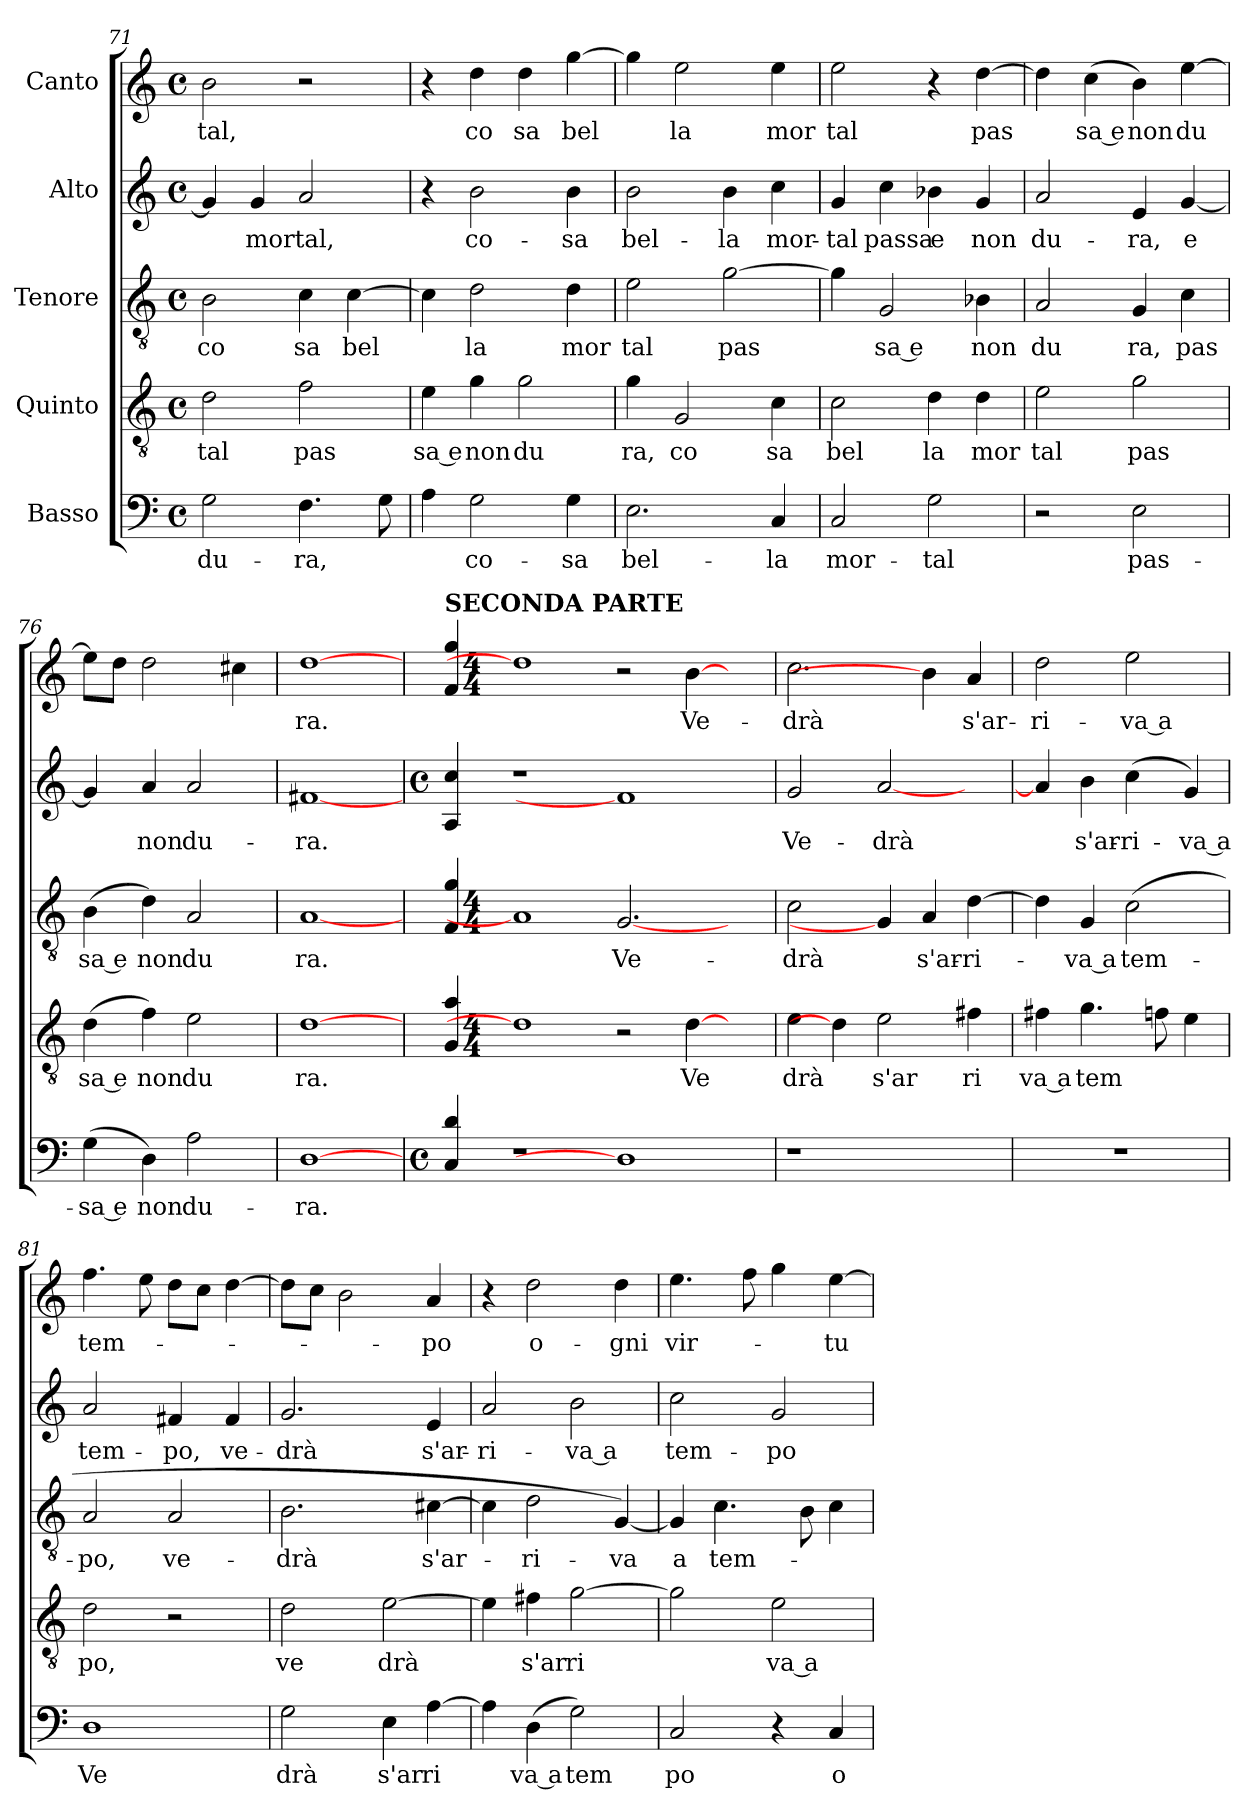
**kern	**text	**kern	**text	**kern	**text	**kern	**text	**kern	**text
*part5	*part5	*part4	*part4	*part3	*part3	*part2	*part2	*part1	*part1
*staff5	*staff5	*staff4	*staff4	*staff3	*staff3	*staff2	*staff2	*staff1	*staff1
*I"Basso	*	*I"Quinto	*	*I"Tenore	*	*I"Alto	*	*I"Canto	*
*clefF4	*	*clefGv2	*	*clefGv2	*	*clefG2	*	*clefG2	*
*M4/4	*	*M4/4	*	*M4/4	*	*M4/4	*	*M4/4	*
*met(c)	*	*met(c)	*	*met(c)	*	*met(c)	*	*met(c)	*
=71	=71	=71	=71	=71	=71	=71	=71	=71	=71
!	!LO:LY:b:cj	!	!LO:LY:b:cj	!	!LO:LY:b:cj	!	!	!	!LO:LY:b:cj
2G\	du-	2d\	tal	2B\	co	4g/]	.	2b\	tal,
!	!	!	!	!	!	!	!LO:LY:b:cj	!	!
.	.	.	.	.	.	4g/	mortal,	.	.
!	!LO:LY:b	!	!LO:LY:b:cj	!	!LO:LY:b:cj	!	!	!	!
4.F\	-ra,	2f\	pas	4c\	sa	2a/	.	2r	.
!	!	!	!	!	!LO:LY:b	!	!	!	!
.	.	.	.	[>4c\	bel	.	.	.	.
8G\	.	.	.	.	.	.	.	.	.
=72	=72	=72	=72	=72	=72	=72	=72	=72	=72
!	!	!	!LO:LY:b:rj	!	!	!	!	!	!
4A\	.	4e\	sa e	4c\]	.	4r	.	4r	.
!	!LO:LY:b:cj	!	!LO:LY:b:cj	!	!LO:LY:b:cj	!	!LO:LY:b:cj	!	!LO:LY:b:cj
2G\	co-	4g\	non	2d\	la	2b\	co-	4dd\	co
!	!	!	!LO:LY:b:cj	!	!	!	!	!	!LO:LY:b:cj
.	.	2g\	du	.	.	.	.	4dd\	sa
!	!LO:LY:b:cj	!	!	!	!LO:LY:b:cj	!	!LO:LY:b:cj	!	!LO:LY:b
4G\	-sa	.	.	4d\	mor	4b\	-sa	[>4gg\	bel
=73	=73	=73	=73	=73	=73	=73	=73	=73	=73
!	!LO:LY:b:cj	!	!LO:LY:b:cj	!	!LO:LY:b:cj	!	!LO:LY:b:cj	!	!
2.E\	bel-	4g\	ra,	2e\	tal	2b\	bel-	4gg\]	.
!	!	!	!LO:LY:b:cj	!	!	!	!	!	!LO:LY:b:cj
.	.	2G/	co	.	.	.	.	2ee\	la
!	!	!	!	!	!LO:LY:b	!	!LO:LY:b:cj	!	!
.	.	.	.	[>2g\	pas	4b\	-la	.	.
!	!LO:LY:b:cj	!	!LO:LY:b:cj	!	!	!	!LO:LY:b:cj	!	!LO:LY:b:cj
4C/	-la	4c\	sa	.	.	4cc\	mor-	4ee\	mor
=74	=74	=74	=74	=74	=74	=74	=74	=74	=74
!	!LO:LY:b:cj	!	!LO:LY:b:cj	!	!	!	!LO:LY:b:cj	!	!LO:LY:b:cj
2C/	mor-	2c\	bel	4g\]	.	4g/	-tal	2ee\	tal
!	!	!	!	!	!LO:LY:b:rj	!	!LO:LY:b:cj	!	!
.	.	.	.	2G/	sa e	4cc\	passa	.	.
!	!LO:LY:b:cj	!	!LO:LY:b:cj	!	!	!	!LO:LY:b	!	!
2G\	-tal	4d\	la	.	.	4b-X\	e	4r	.
!	!	!	!LO:LY:b:cj	!	!LO:LY:b:cj	!	!LO:LY:b:cj	!	!LO:LY:b
.	.	4d\	mor	4B-X\	non	4g/	non	[>4dd\	pas
=75	=75	=75	=75	=75	=75	=75	=75	=75	=75
!	!	!	!LO:LY:b:cj	!	!LO:LY:b:cj	!	!LO:LY:b:cj	!	!
2r	.	2e\	tal	2A/	du	2a/	du-	4dd\]	.
!	!	!	!	!	!	!	!	!	!LO:LY:b:rj
.	.	.	.	.	.	.	.	(<4cc\	sa e
!	!LO:LY:b:cj	!	!LO:LY:b:cj	!	!LO:LY:b:cj	!	!LO:LY:b:cj	!	!LO:LY:b:cj
2E\	pas-	2g\	pas	4G/	ra,	4e/	-ra,	4b\)	non
!	!	!	!	!	!LO:LY:b:cj	!	!LO:LY:b:cj	!	!LO:LY:b
.	.	.	.	4c\	pas	[<4g/	e	[>4ee\	du
=76	=76	=76	=76	=76	=76	=76	=76	=76	=76
!	!LO:LY:b:rj	!	!LO:LY:b:rj	!	!LO:LY:b:rj	!	!	!	!
(<4G\	-sa e	(<4d\	sa e	(<4B\	sa e	4g/]	.	8ee\L]	.
.	.	.	.	.	.	.	.	8dd\J	.
!	!LO:LY:b:cj	!	!LO:LY:b:cj	!	!LO:LY:b:cj	!	!LO:LY:b:cj	!	!
4D\)	non	4f\)	non	4d\)	non	4a/	non	2dd\	.
!	!LO:LY:b:cj	!	!LO:LY:b:cj	!	!LO:LY:b:cj	!	!LO:LY:b:cj	!	!
2A\	du-	2e\	du	2A/	du	2a/	du-	.	.
.	.	.	.	.	.	.	.	4cc#\	.
=77	=77	=77	=77	=77	=77	=77	=77	=77	=77
!	!LO:LY:b:cj	!	!LO:LY:b:cj	!	!LO:LY:b:cj	!	!LO:LY:b:cj	!	!LO:LY:b:cj
[1D	-ra.	[1d	ra.	[1A	ra.	[1f#X	-ra.	[1dd	ra.
!!LO:LB:g=z
=78	=78!	=78	=78!	=78	=78!	=78	=78!	=78!	=78!
*M4/4	*	*	*	*	*	*M4/4	*	*	*
*met(c)	*	*	*	*	*	*met(c)	*	*	*
!	!	!	!	!	!	!	!	!LO:TX:a:B:t=SECONDA PARTE	!
4d/ 4C/	.	4a/ 4G/	.	4g/ 4F/	.	4cc/ 4A/	.	4f/ 4gg/	.
*	*	*M4/4	*	*M4/4	*	*	*	*M4/4	*
*	*	*met(c)	*	*met(c)	*	*	*	*met(c)	*
!LO:N:vis=1	!	!	!	!	!	!LO:N:vis=1	!	!	!
1r	.	1d]	.	1A]	.	1r	.	1dd]	.
!	!	!	!	!	!LO:LY:b:cj	!	!	!	!
1D]	.	2r	.	[2.G	Ve-	1f#]	.	2r	.
!	!	!	!LO:LY:b:cj	!	!	!	!	!	!LO:LY:b:cj
.	.	[4d\	Ve	.	.	.	.	[4b\	Ve-
.	.	4ryy	.	4ryy	.	.	.	4ryy	.
=79	=79	=79	=79	=79	=79	=79	=79	=79	=79
!	!	!	!LO:LY:b:cj	!	!LO:LY:b:cj	!	!LO:LY:b:cj	!	!LO:LY:b:cj
1r	.	4e\	drà	2c\	-drà	2g/	Ve-	2.cc\	-drà
.	.	4d\]	.	.	.	.	.	.	.
!	!	!	!LO:LY:b:cj	!	!	!	!LO:LY:b	!	!
.	.	2e\	s'ar	4G]	.	[<2a/	-drà	.	.
!	!	!	!	!	!LO:LY:b:cj	!	!	!	!
.	.	.	.	4A/	s'ar-	.	.	4b\]	.
!	!	!	!LO:LY:b:cj	!	!LO:LY:b:cj	!	!	!	!LO:LY:b:cj
4ryy	.	4f#X\	ri	[>4d\	-ri-	4ryy	.	4a/	s'ar-
=80	=80	=80	=80	=80	=80	=80	=80	=80	=80
!	!	!	!LO:LY:b:rj	!	!	!	!	!	!LO:LY:b:cj
1r	.	4f#X\	va a	4d\]	.	4a/]	.	2dd\	-ri-
!	!	!	!LO:LY:b	!	!LO:LY:b:rj	!	!LO:LY:b:cj	!	!
.	.	(<4.g\	tem	4G/	-va a	4b\	s'ar-	.	.
!	!	!	!	!	!LO:LY:b:cj	!	!LO:LY:b:cj	!	!LO:LY:b:rj
.	.	.	.	(2c\	tem-	(>4cc\	-ri-	2ee\	-va a
.	.	8fn\	.	.	.	.	.	.	.
!	!	!	!	!	!	!	!LO:LY:b:rj	!	!
.	.	4e\	.	.	.	4g/)	-va a	.	.
=81	=81	=81	=81	=81	=81	=81	=81	=81	=81
!	!LO:LY:b:cj	!	!LO:LY:b:cj	!	!LO:LY:b:cj	!	!LO:LY:b:cj	!	!LO:LY:b
1D	Ve	2d\	po,	2A/	-po,	2a/	tem-	4.ff\	tem-
.	.	.	.	.	.	.	.	8ee\	.
!	!	!	!	!	!LO:LY:b:cj	!	!LO:LY:b:cj	!	!
.	.	2r	.	2A/	ve-	4f#X/	-po,	8dd\L	.
.	.	.	.	.	.	.	.	8cc\J	.
!	!	!	!	!	!	!	!LO:LY:b:cj	!	!
.	.	.	.	.	.	4f#/	ve-	[>4dd\	.
=82	=82	=82	=82	=82	=82	=82	=82	=82	=82
!	!LO:LY:b:cj	!	!LO:LY:b:cj	!	!LO:LY:b:cj	!	!LO:LY:b:cj	!	!
2G\	drà	2d\	ve	2.B\	-drà	2.g/	-drà	8dd\L]	.
.	.	.	.	.	.	.	.	8cc\J	.
.	.	.	.	.	.	.	.	2b\	.
!	!LO:LY:b:cj	!	!LO:LY:b	!	!	!	!	!	!
4E\	s'ar	[>2e\	drà	.	.	.	.	.	.
!	!LO:LY:b:cj	!	!	!	!LO:LY:b	!	!LO:LY:b:cj	!	!LO:LY:b:cj
[>4A\	ri	.	.	[>4c#X\	s'ar-	4e/	s'ar-	4a/	-po
=83	=83	=83	=83	=83	=83	=83	=83	=83	=83
!	!	!	!	!	!	!	!LO:LY:b:cj	!	!
4A\]	.	4e\]	.	4c#\]	.	2a/	-ri-	4r	.
!	!LO:LY:b:rj	!	!LO:LY:b:cj	!	!LO:LY:b:cj	!	!	!	!LO:LY:b:cj
(<4D\	va a	4f#X\	s'ar	2d\	-ri-	.	.	2dd\	o-
!	!LO:LY:b:cj	!	!LO:LY:b:cj	!	!	!	!LO:LY:b:rj	!	!
2G\)	tem	[>2g\	ri	.	.	(<2b\	-va a	.	.
!	!	!	!	!	!LO:LY:b:cj	!	!	!	!LO:LY:b:cj
.	.	.	.	[<4G/)	-va	.	.	4dd\	-gni
=84	=84	=84	=84	=84	=84	=84	=84	=84	=84
!	!LO:LY:b:cj	!	!	!	!LO:LY:b:rj	!	!LO:LY:b:cj	!	!LO:LY:b
2C/	po	2g\]	.	4G/]	a	2cc\	tem-	4.ee\	vir-
!	!	!	!	!	!LO:LY:b	!	!	!	!
.	.	.	.	4.c\	tem-	.	.	.	.
.	.	.	.	.	.	.	.	8ff\	.
!	!	!	!LO:LY:b:rj	!	!	!	!LO:LY:b:cj	!	!
4r	.	2e\	va a	.	.	2g/	-po	4gg\	.
.	.	.	.	8B\	.	.	.	.	.
!	!LO:LY:b:cj	!	!	!	!	!	!	!	!LO:LY:b:cj
4C/)	o	.	.	4c\	.	.	.	[>4ee\	-tu-
=	=	=	=	=	=	=	=	=	=
*-	*-	*-	*-	*-	*-	*-	*-	*-	*-
